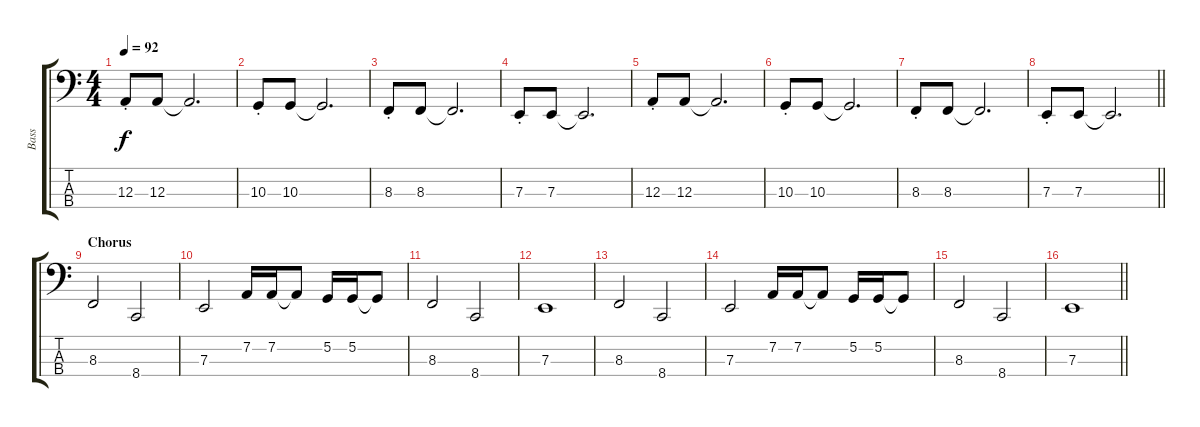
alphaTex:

\track ("Bass" "Bass") {instrument lead8bassandlead}
\staff {score tabs}
\tuning (G2 D2 A1 E1) {hide}
\ts (4 4)
\tempo 92
\clef f4
\ks c
12.3{st}.8{dy f} 12.3.8 12.3{t}.2{d} |
10.3{st}.8 10.3.8 10.3{t}.2{d} |
8.3{st}.8 8.3.8 8.3{t}.2{d} |
7.3{st}.8 7.3.8 7.3{t}.2{d} |
12.3{st}.8 12.3.8 12.3{t}.2{d} |
10.3{st}.8 10.3.8 10.3{t}.2{d} |
8.3{st}.8 8.3.8 8.3{t}.2{d} |
\barLineRight lightlight
7.3{st}.8 7.3.8 7.3{t}.2{d} |
\section ("" "Chorus")
8.3.2 8.4.2 |
7.3.2 7.2.16 7.2.16 7.2{t}.8 5.2.16 5.2.16 5.2{t}.8 |
8.3.2 8.4.2 |
7.3.1 |
8.3.2 8.4.2 |
7.3.2 7.2.16 7.2.16 7.2{t}.8 5.2.16 5.2.16 5.2{t}.8 |
8.3.2 8.4.2 |
\barLineRight lightlight
7.3.1
